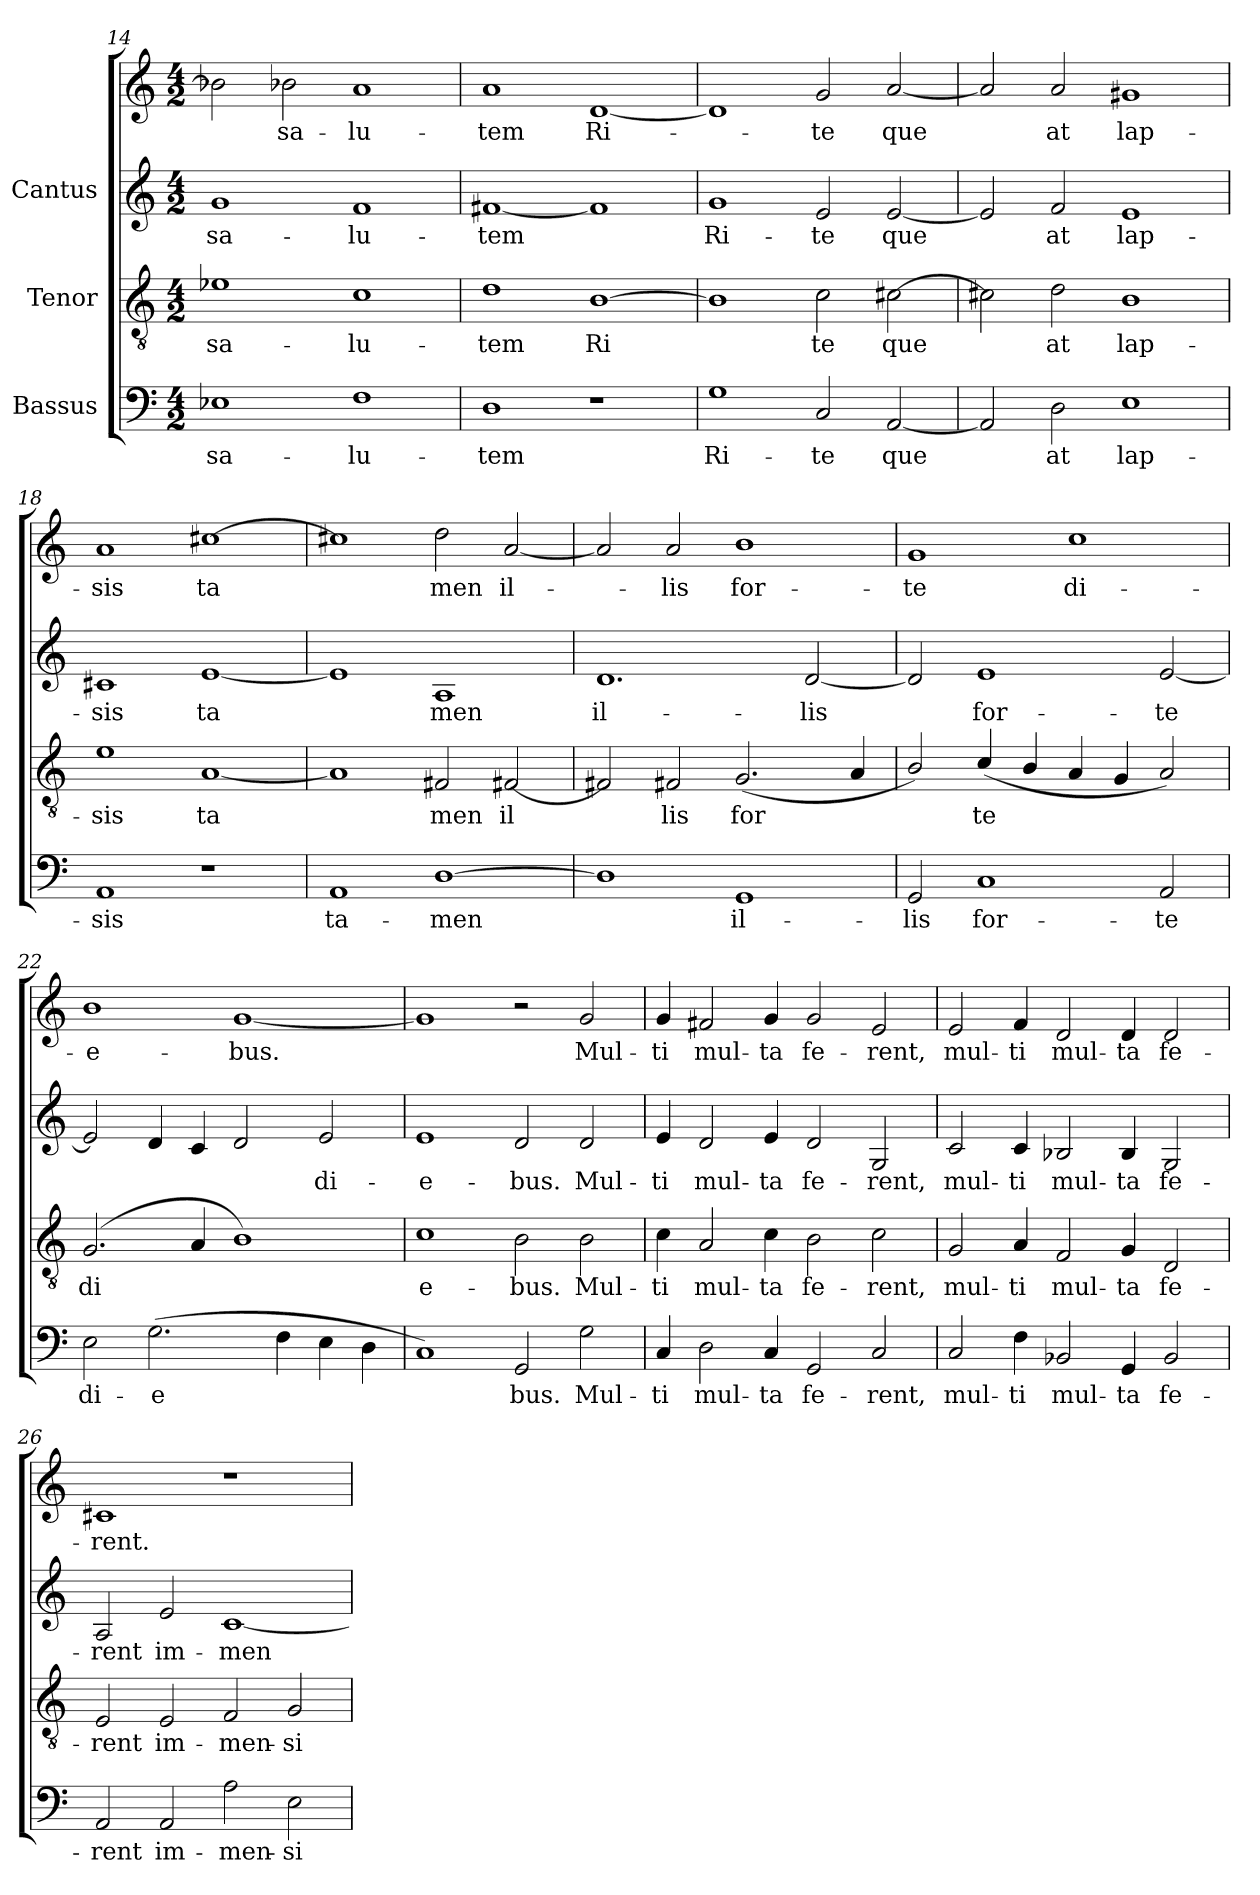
**kern	**text	**kern	**text	**kern	**text	**kern	**text
*part3	*part3	*part2	*part2	*part1	*part1	*part1	*part1
*staff4	*staff4	*staff3	*staff3	*staff2	*staff2	*staff1	*staff1
*I"Bassus	*	*I"Tenor	*	*I"Cantus	*	*	*
!!LO:LB:g=z
*clefF4	*	*clefGv2	*	*clefG2	*	*clefG2	*
*M4/2	*	*M4/2	*	*M4/2	*	*M4/2	*
=14	=14	=14	=14	=14	=14	=14	=14
!	!LO:LY:b:cj	!	!LO:LY:b:cj	!	!LO:LY:b:cj	!	!LO:LY:b:cj
1E-X	sa-	1e-X	sa-	1g	-sa-	2b-X\]	.
!	!	!	!	!	!	!	!LO:LY:b:cj
.	.	.	.	.	.	2b-X\	sa-
!	!LO:LY:b:cj	!	!LO:LY:b:cj	!	!LO:LY:b:cj	!	!LO:LY:b:cj
1F	-lu-	1c	-lu-	1f	-lu-	1a	-lu-
=15	=15	=15	=15	=15	=15	=15	=15
!	!LO:LY:b:cj	!	!LO:LY:b:cj	!	!LO:LY:b:cj	!	!LO:LY:b:cj
1D	-tem	1d	-tem	[<1f#X	-tem	1a	-tem
!	!	!	!LO:LY:b:cj	!	!LO:LY:b:cj	!	!LO:LY:b:cj
1r	.	[>1B	Ri-	1f#]	.	[<1d	Ri-
=16	=16	=16	=16	=16	=16	=16	=16
!	!LO:LY:b:cj	!	!LO:LY:b:cj	!	!LO:LY:b:cj	!	!LO:LY:b:cj
1G	Ri-	1B]	-	1g	-Ri-	1d]	.
!	!LO:LY:b:cj	!	!LO:LY:b:cj	!	!LO:LY:b:cj	!	!LO:LY:b:cj
2C/	-te	2c\	te	2e/	-te	2g/	te
!	!LO:LY:b:cj	!	!LO:LY:b:cj	!	!LO:LY:b:cj	!	!LO:LY:b:cj
[<2AA/	que-	[>2c#X\	que-	[<2e/	que-	[<2a/	que-
=17	=17	=17	=17	=17	=17	=17	=17
!	!LO:LY:b:cj	!	!LO:LY:b:cj	!	!LO:LY:b:cj	!	!LO:LY:b:cj
2AA/]	-	2c#X\]	-	2e/]	-	2a/]	-
!	!LO:LY:b:cj	!	!LO:LY:b:cj	!	!LO:LY:b:cj	!	!LO:LY:b:cj
2D\	at	2d\	at	2f/	at	2a/	at
!	!LO:LY:b:cj	!	!LO:LY:b:cj	!	!LO:LY:b:cj	!	!LO:LY:b:cj
1E	lap-	1B	lap-	1e	lap-	1g#X	lap-
=18	=18	=18	=18	=18	=18	=18	=18
!	!LO:LY:b:cj	!	!LO:LY:b:cj	!	!LO:LY:b:cj	!	!LO:LY:b:cj
1AA	-sis	1e	-sis	1c#X	-sis	1a	-sis
!	!	!	!LO:LY:b:cj	!	!LO:LY:b:cj	!	!LO:LY:b:cj
1r	.	[<1A	ta-	[<1e	ta-	[>1cc#X	ta-
!!LO:LB:g=z
=19	=19	=19	=19	=19	=19	=19	=19
!	!LO:LY:b:cj	!	!LO:LY:b:cj	!	!LO:LY:b:cj	!	!LO:LY:b:cj
1AA	ta-	1A]	-	1e]	-	1cc#X]	-
!	!LO:LY:b:cj	!	!LO:LY:b:cj	!	!LO:LY:b:cj	!	!LO:LY:b:cj
[>1D	-men	2F#X/	men	1A	men	2dd\	men
!	!	!	!LO:LY:b:cj	!	!	!	!LO:LY:b:cj
.	.	[<2F#X/	il-	.	.	[<2a/	il-
!!LO:PB:g=z
=20	=20	=20	=20	=20	=20	=20	=20
!	!LO:LY:b:cj	!	!LO:LY:b:cj	!	!LO:LY:b:cj	!	!LO:LY:b:cj
1D]	.	2F#X/]	-	1.d	-il-	2a/]	.
!	!	!	!LO:LY:b:cj	!	!	!	!LO:LY:b:cj
.	.	2F#X/	lis	.	.	2a/	lis
!	!LO:LY:b:cj	!	!LO:LY:b:cj	!	!	!	!LO:LY:b:cj
1GG	il-	(<2.G/	for-	.	.	1b	for-
!	!	!	!	!	!LO:LY:b:cj	!	!
.	.	.	.	[<2d/	-lis	.	.
!	!	!	!LO:LY:b:cj	!	!	!	!
.	.	4A/	--	.	.	.	.
=21	=21	=21	=21	=21	=21	=21	=21
!	!LO:LY:b:cj	!	!LO:LY:b:cj	!	!LO:LY:b:cj	!	!LO:LY:b:cj
2GG/	-lis	2B/)	-	2d/]	-	1g	te
!	!LO:LY:b:cj	!	!LO:LY:b:cj	!	!LO:LY:b:cj	!	!
1C	for-	(<4c/	te	1e	for-	.	.
!	!	!	!LO:LY:b:cj	!	!	!	!
.	.	4B/	.	.	.	.	.
!	!	!	!LO:LY:b:cj	!	!	!	!LO:LY:b:cj
.	.	4A/	.	.	.	1cc	di-
!	!	!	!LO:LY:b:cj	!	!	!	!
.	.	4G/	.	.	.	.	.
!	!LO:LY:b:cj	!	!LO:LY:b:cj	!	!LO:LY:b:cj	!	!
2AA/	-te	2A/)	.	[<2e/	-te	.	.
=22	=22	=22	=22	=22	=22	=22	=22
!	!LO:LY:b:cj	!	!LO:LY:b:cj	!	!LO:LY:b:cj	!	!LO:LY:b:cj
2E\	di-	(<2.G/	di-	2e/]	.	1b	e-
!	!LO:LY:b:cj	!	!	!	!LO:LY:b:cj	!	!
(>2.G\	-e-	.	.	4d/	.	.	.
!	!	!	!LO:LY:b:cj	!	!LO:LY:b:cj	!	!
.	.	4A/	--	4c/	.	.	.
!	!	!	!LO:LY:b:cj	!	!LO:LY:b:cj	!	!LO:LY:b:cj
.	.	1B)	--	2d/	.	[<1g	-bus.
!	!LO:LY:b:cj	!	!	!	!	!	!
4F\	--	.	.	.	.	.	.
!	!LO:LY:b:cj	!	!	!	!LO:LY:b:cj	!	!
4E\	--	.	.	2e/	di-	.	.
!	!LO:LY:b:cj	!	!	!	!	!	!
4D\	--	.	.	.	.	.	.
=23	=23	=23	=23	=23	=23	=23	=23
!	!LO:LY:b:cj	!	!LO:LY:b:cj	!	!LO:LY:b:cj	!	!LO:LY:b:cj
1C)	-	1c	-e-	1e	-e-	1g]	-
!	!LO:LY:b:cj	!	!LO:LY:b:cj	!	!LO:LY:b:cj	!	!
2GG/	bus.	2B\	-bus.	2d/	-bus.	2r	.
!	!LO:LY:b:cj	!	!LO:LY:b:cj	!	!LO:LY:b:cj	!	!LO:LY:b:cj
2G\	Mul-	2B\	Mul-	2d/	Mul-	2g/	Mul-
!!LO:LB:g=z
=24	=24	=24	=24	=24	=24	=24	=24
!	!LO:LY:b:cj	!	!LO:LY:b:cj	!	!LO:LY:b:cj	!	!LO:LY:b:cj
4C/	-ti	4c\	-ti	4e/	ti	4g/	-ti
!	!LO:LY:b:cj	!	!LO:LY:b:cj	!	!LO:LY:b:cj	!	!LO:LY:b:cj
2D\	mul-	2A/	mul-	2d/	mul-	2f#X/	mul-
!	!LO:LY:b:cj	!	!LO:LY:b:cj	!	!LO:LY:b:cj	!	!LO:LY:b:cj
4C/	-ta	4c\	-ta	4e/	-ta	4g/	-ta
!	!LO:LY:b:cj	!	!LO:LY:b:cj	!	!LO:LY:b:cj	!	!LO:LY:b:cj
2GG/	fe-	2B\	fe-	2d/	fe-	2g/	fe-
!	!LO:LY:b:cj	!	!LO:LY:b:cj	!	!LO:LY:b:cj	!	!LO:LY:b:cj
2C/	-rent,	2c\	-rent,	2G/	-rent,	2e/	-rent,
=25	=25	=25	=25	=25	=25	=25	=25
!	!LO:LY:b:cj	!	!LO:LY:b:cj	!	!LO:LY:b:cj	!	!LO:LY:b:cj
2C/	mul-	2G/	mul-	2c/	-mul-	2e/	mul-
!	!LO:LY:b:cj	!	!LO:LY:b:cj	!	!LO:LY:b:cj	!	!LO:LY:b:cj
4F\	-ti	4A/	-ti	4c/	-ti	4f/	-ti
!	!LO:LY:b:cj	!	!LO:LY:b:cj	!	!LO:LY:b:cj	!	!LO:LY:b:cj
2BB-X/	mul-	2F/	mul-	2B-X/	mul-	2d/	mul-
!	!LO:LY:b:cj	!	!LO:LY:b:cj	!	!LO:LY:b:cj	!	!LO:LY:b:cj
4GG/	-ta	4G/	-ta	4B-/	-ta	4d/	-ta
!	!LO:LY:b:cj	!	!LO:LY:b:cj	!	!LO:LY:b:cj	!	!LO:LY:b:cj
2BB-/	fe-	2D/	fe-	2G/	fe-	2d/	fe-
!!LO:LB:g=z
=26	=26	=26	=26	=26	=26	=26	=26
!	!LO:LY:b:cj	!	!LO:LY:b:cj	!	!LO:LY:b:cj	!	!LO:LY:b:cj
2AA/	-rent	2E/	-rent	2A/	rent	1c#X	-rent.
!	!LO:LY:b:cj	!	!LO:LY:b:cj	!	!LO:LY:b:cj	!	!
2AA/	im-	2E/	im-	2e/	im-	.	.
!	!LO:LY:b:cj	!	!LO:LY:b:cj	!	!LO:LY:b:cj	!	!
2A\	-men-	2F/	-men-	[<1c	-men-	1r	.
!	!LO:LY:b:cj	!	!LO:LY:b:cj	!	!	!	!
2E\	-si	2G/	-si	.	.	.	.
=	=	=	=	=	=	=	=
*-	*-	*-	*-	*-	*-	*-	*-
